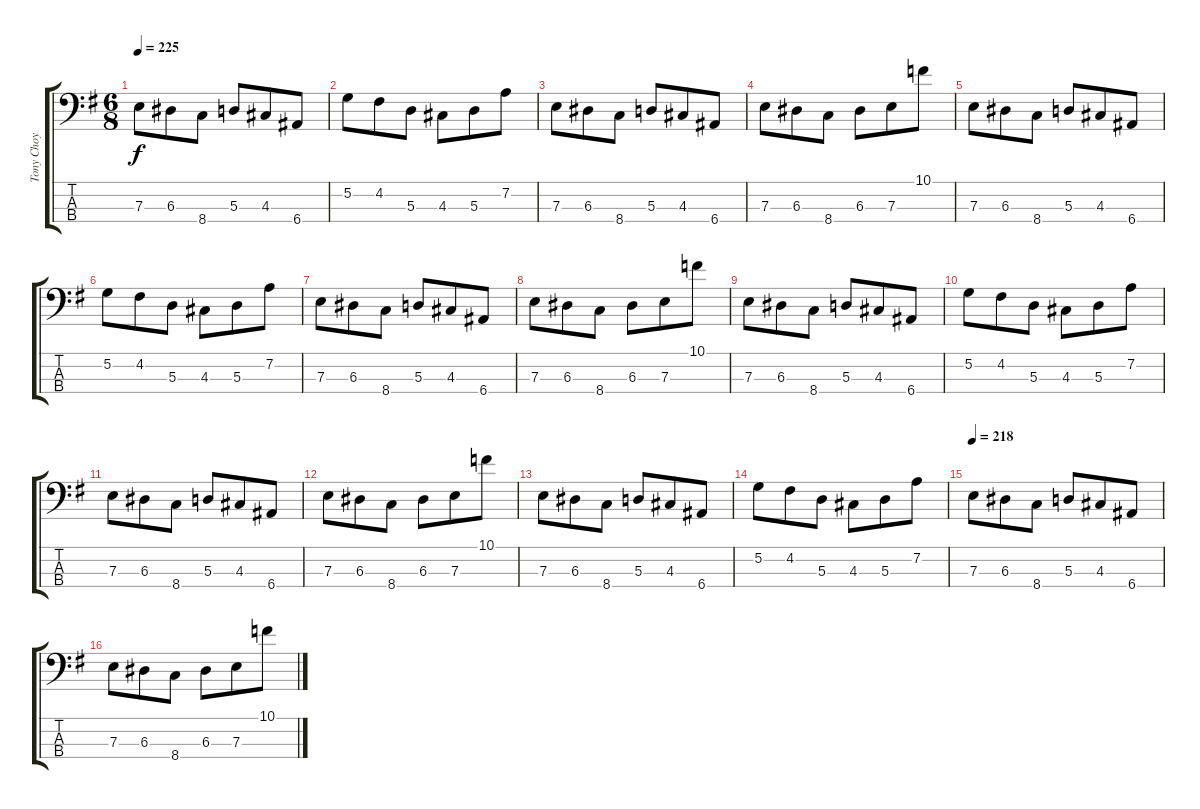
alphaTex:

\track ("Tony Choy" "Tony Choy") {instrument electricbassfinger}
\staff {score tabs}
\tuning (G2 D2 A1 E1) {hide}
\ts (6 8)
\tempo 225
\clef f4
\ks g
7.3.8{dy f} 6.3.8 8.4.8 5.3.8 4.3.8 6.4.8 |
5.2.8 4.2.8 5.3.8 4.3.8 5.3.8 7.2.8 |
7.3.8 6.3.8 8.4.8 5.3.8 4.3.8 6.4.8 |
7.3.8 6.3.8 8.4.8 6.3.8 7.3.8 10.1.8 |
7.3.8 6.3.8 8.4.8 5.3.8 4.3.8 6.4.8 |
5.2.8 4.2.8 5.3.8 4.3.8 5.3.8 7.2.8 |
7.3.8 6.3.8 8.4.8 5.3.8 4.3.8 6.4.8 |
7.3.8 6.3.8 8.4.8 6.3.8 7.3.8 10.1.8 |
7.3.8 6.3.8 8.4.8 5.3.8 4.3.8 6.4.8 |
5.2.8 4.2.8 5.3.8 4.3.8 5.3.8 7.2.8 |
7.3.8 6.3.8 8.4.8 5.3.8 4.3.8 6.4.8 |
7.3.8 6.3.8 8.4.8 6.3.8 7.3.8 10.1.8 |
7.3.8 6.3.8 8.4.8 5.3.8 4.3.8 6.4.8 |
5.2.8 4.2.8 5.3.8 4.3.8 5.3.8 7.2.8 |
\tempo 218
7.3.8 6.3.8 8.4.8 5.3.8 4.3.8 6.4.8 |
7.3.8 6.3.8 8.4.8 6.3.8 7.3.8 10.1.8
